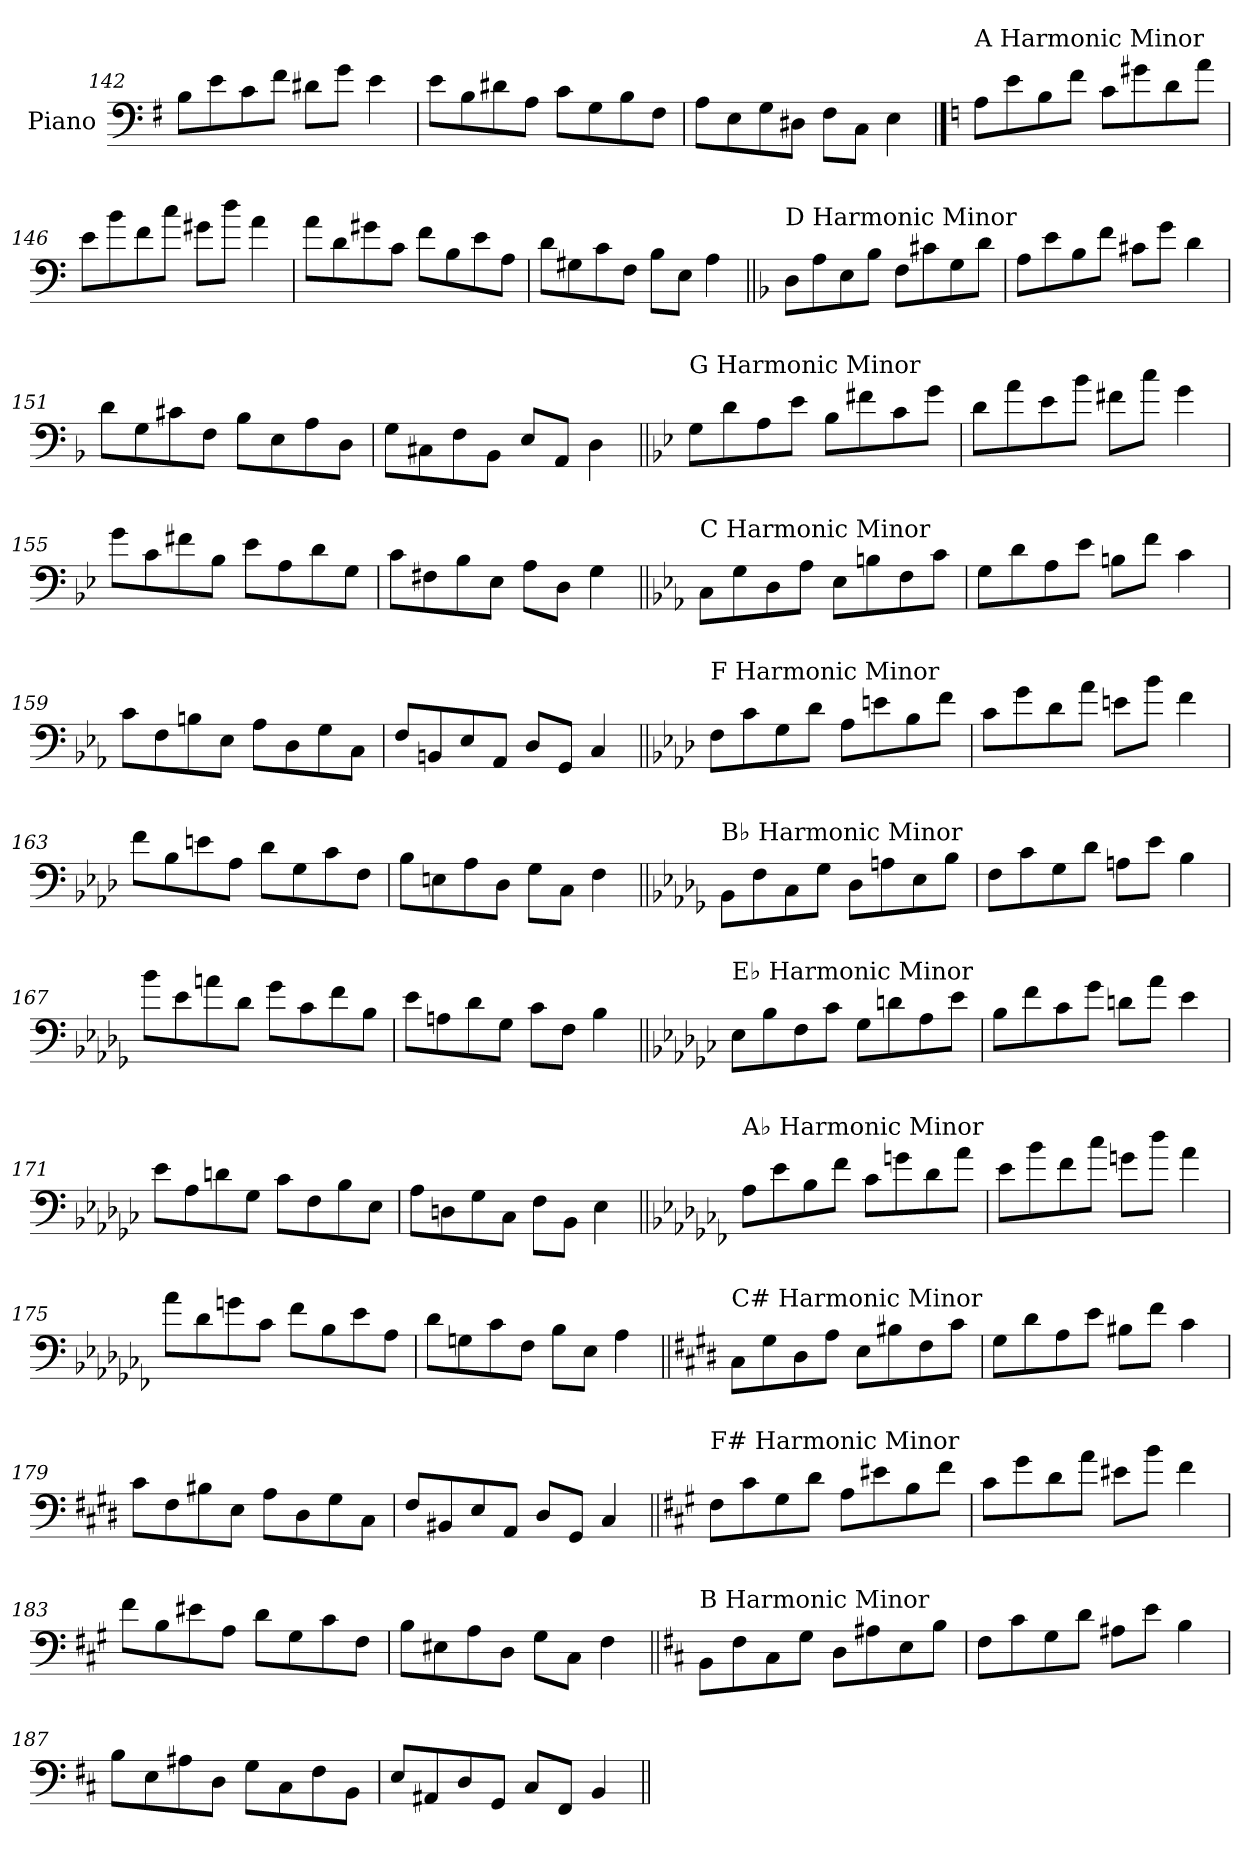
**kern
*part1
*staff1
*I"Piano
*I'Pno.
*clefF4
*k[f#]
=142
8B\L
8e\
8c\
8f#\J
8d#X\L
8g\J
4e\
=143
8e\L
8B\
8d#X\
8A\J
8c\L
8G\
8B\
8F#\J
=144
8A\L
8E\
8G\
8D#X\J
8F#\L
8C\J
4E\
!!LO:PB:g=z
==145
*k[]
!LO:TX:a:t=A Harmonic Minor
8A\L
8e\
8B\
8f\J
8c\L
8g#X\
8d\
8a\J
=146
8e\L
8b\
8f\
8cc\J
8g#X\L
8dd\J
4a\
=147
8a\L
8d\
8g#X\
8c\J
8f\L
8B\
8e\
8A\J
=148
8d\L
8G#X\
8c\
8F\J
8B\L
8E\J
4A\
!!LO:LB:g=z
=149||
*k[b-]
!LO:TX:a:t=D Harmonic Minor
8D\L
8A\
8E\
8B-\J
8F\L
8c#X\
8G\
8d\J
=150
8A\L
8e\
8B-\
8f\J
8c#X\L
8g\J
4d\
=151
8d\L
8G\
8c#X\
8F\J
8B-\L
8E\
8A\
8D\J
=152
8G\L
8C#X\
8F\
8BB-\J
8E/L
8AA/J
4D\
!!LO:LB:g=z
=153||
*k[b-e-]
!LO:TX:a:t=G Harmonic Minor
8G\L
8d\
8A\
8e-\J
8B-\L
8f#X\
8c\
8g\J
=154
8d\L
8a\
8e-\
8b-\J
8f#X\L
8cc\J
4g\
=155
8g\L
8c\
8f#X\
8B-\J
8e-\L
8A\
8d\
8G\J
=156
8c\L
8F#X\
8B-\
8E-\J
8A\L
8D\J
4G\
!!LO:LB:g=z
=157||
*k[b-e-a-]
!LO:TX:a:t=C Harmonic Minor
8C\L
8G\
8D\
8A-\J
8E-\L
8Bn\
8F\
8c\J
=158
8G\L
8d\
8A-\
8e-\J
8Bn\L
8f\J
4c\
=159
8c\L
8F\
8Bn\
8E-\J
8A-\L
8D\
8G\
8C\J
=160
8F/L
8BBn/
8E-/
8AA-/J
8D/L
8GG/J
4C/
!!LO:LB:g=z
=161||
*k[b-e-a-d-]
!LO:TX:a:t=F Harmonic Minor
8F\L
8c\
8G\
8d-\J
8A-\L
8en\
8B-\
8f\J
=162
8c\L
8g\
8d-\
8a-\J
8en\L
8b-\J
4f\
=163
8f\L
8B-\
8en\
8A-\J
8d-\L
8G\
8c\
8F\J
=164
8B-\L
8En\
8A-\
8D-\J
8G\L
8C\J
4F\
!!LO:LB:g=z
=165||
*k[b-e-a-d-g-]
!LO:TX:a:t=B♭ Harmonic Minor
8BB-\L
8F\
8C\
8G-\J
8D-\L
8An\
8E-\
8B-\J
=166
8F\L
8c\
8G-\
8d-\J
8An\L
8e-\J
4B-\
=167
8b-\L
8e-\
8an\
8d-\J
8g-\L
8c\
8f\
8B-\J
=168
8e-\L
8An\
8d-\
8G-\J
8c\L
8F\J
4B-\
!!LO:PB:g=z
=169||
*k[b-e-a-d-g-c-]
!LO:TX:a:t=E♭ Harmonic Minor
8E-\L
8B-\
8F\
8c-\J
8G-\L
8dn\
8A-\
8e-\J
=170
8B-\L
8f\
8c-\
8g-\J
8dn\L
8a-\J
4e-\
=171
8e-\L
8A-\
8dn\
8G-\J
8c-\L
8F\
8B-\
8E-\J
=172
8A-\L
8Dn\
8G-\
8C-\J
8F\L
8BB-\J
4E-\
!!LO:LB:g=z
=173||
*k[b-e-a-d-g-c-f-]
!LO:TX:a:t=A♭ Harmonic Minor
8A-\L
8e-\
8B-\
8f-\J
8c-\L
8gn\
8d-\
8a-\J
=174
8e-\L
8b-\
8f-\
8cc-\J
8gn\L
8dd-\J
4a-\
=175
8a-\L
8d-\
8gn\
8c-\J
8f-\L
8B-\
8e-\
8A-\J
=176
8d-\L
8Gn\
8c-\
8F-\J
8B-\L
8E-\J
4A-\
!!LO:LB:g=z
=177||
*k[f#c#g#d#]
!LO:TX:a:t=C# Harmonic Minor
8C#\L
8G#\
8D#\
8A\J
8E\L
8B#X\
8F#\
8c#\J
=178
8G#\L
8d#\
8A\
8e\J
8B#X\L
8f#\J
4c#\
=179
8c#\L
8F#\
8B#X\
8E\J
8A\L
8D#\
8G#\
8C#\J
=180
8F#/L
8BB#X/
8E/
8AA/J
8D#/L
8GG#/J
4C#/
!!LO:LB:g=z
=181||
*k[f#c#g#]
!LO:TX:a:t=F# Harmonic Minor
8F#\L
8c#\
8G#\
8d\J
8A\L
8e#X\
8B\
8f#\J
=182
8c#\L
8g#\
8d\
8a\J
8e#X\L
8b\J
4f#\
=183
8f#\L
8B\
8e#X\
8A\J
8d\L
8G#\
8c#\
8F#\J
=184
8B\L
8E#X\
8A\
8D\J
8G#\L
8C#\J
4F#\
!!LO:LB:g=z
=185||
*k[f#c#]
!LO:TX:a:t=B Harmonic Minor
8BB\L
8F#\
8C#\
8G\J
8D\L
8A#X\
8E\
8B\J
=186
8F#\L
8c#\
8G\
8d\J
8A#X\L
8e\J
4B\
=187
8B\L
8E\
8A#X\
8D\J
8G\L
8C#\
8F#\
8BB\J
=188
8E/L
8AA#X/
8D/
8GG/J
8C#/L
8FF#/J
4BB/
=||
*-
